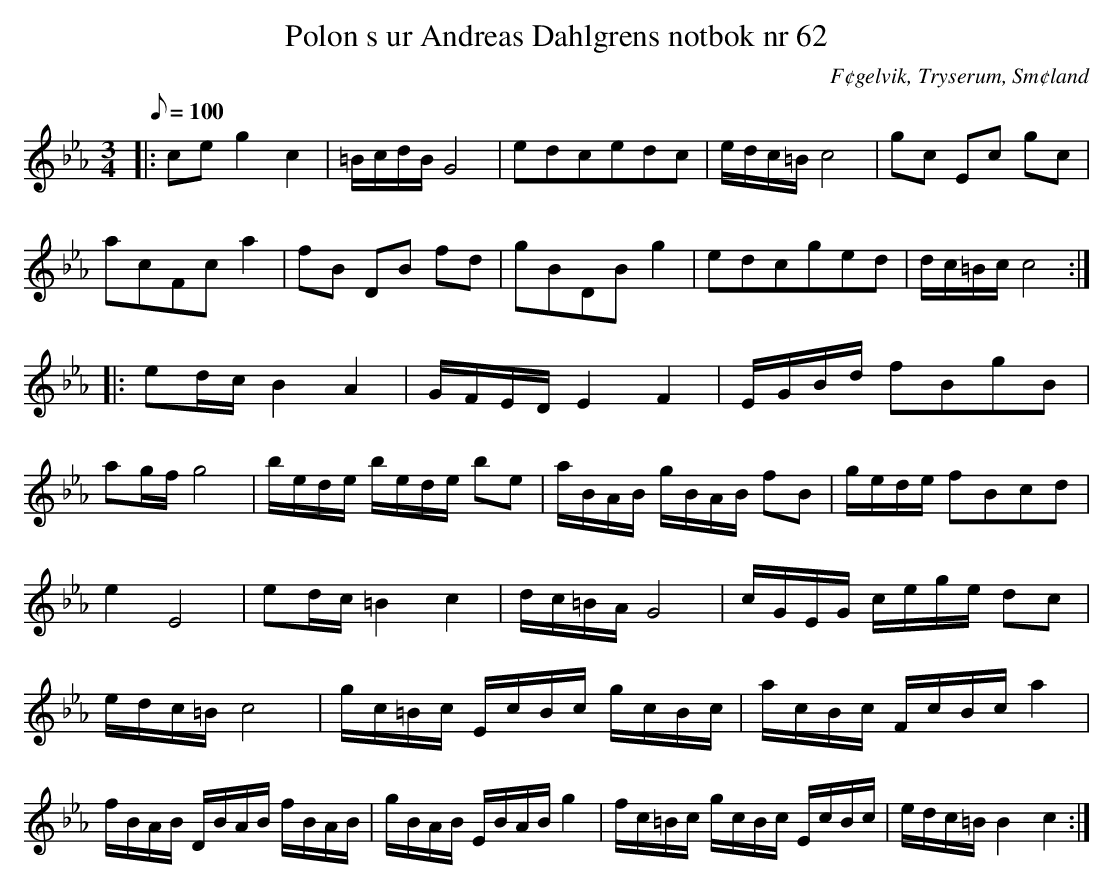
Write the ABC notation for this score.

X:1
T:Polon s ur Andreas Dahlgrens notbok nr 62
O:F¢gelvik, Tryserum, Sm¢land
M:3/4
Q:100
L:1/8
Se  ven  Donat (MA5 40) http://www.folkwiki.se/Musik/738
K:Cm
|:ce g2 c2|=B/c/d/B/ G4|edcedc|e/d/c/=B/ c4|gc Ec gc|
acFc a2|fB DB fd|gBDB g2|edcged|d/c/=B/c/ c4:|
|:ed/c/ B2A2|G/F/E/D/ E2F2|E/G/B/d/ fBgB|
ag/f/ g4|b/e/d/e/ b/e/d/e/ be|a/B/A/B/ g/B/A/B/ fB|g/e/d/e/ fBcd|
e2 E4|ed/c/ =B2c2|d/c/=B/A/ G4|c/G/E/G/ c/e/g/e/ dc|
e/d/c/=B/ c4|g/c/=B/c/ E/c/B/c/ g/c/B/c/|a/c/B/c/ F/c/B/c/ a2|
f/B/A/B/ D/B/A/B/ f/B/A/B/ |g/B/A/B/ E/B/A/B/ g2|f/c/=B/c/ g/c/B/c/ E/c/B/c/|e/d/c/=B/ B2c2:|
